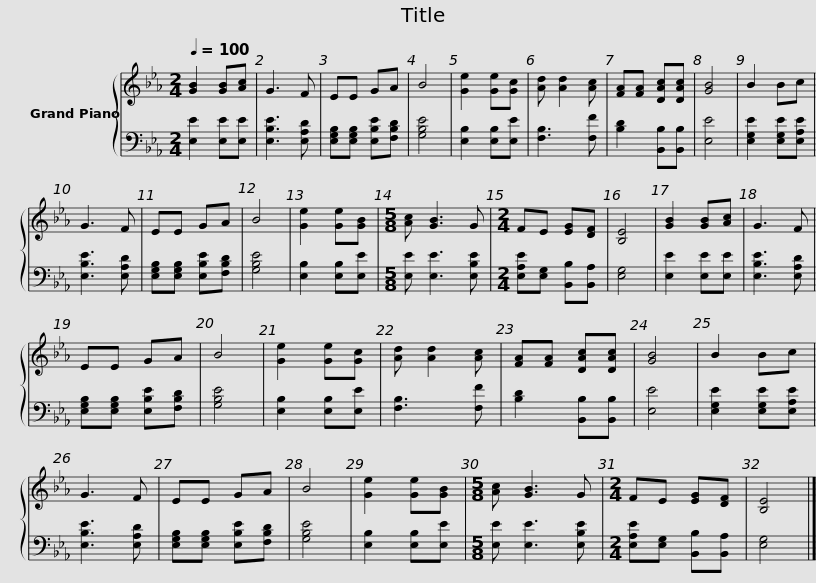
X:1
%%score { 1 | 2 }
L:1/8
Q:1/4=100
M:2/4
I:linebreak $
K:Eb
V:1 treble
V:2 bass
V:1
 [GB]2 [GB][Ac] | G3 F | EE GA | B4 | [Ge]2 [Ge][Gc] | %5
 [Ad] [Ad]2 [Ac] | [FA][FA] [DAc][DAc] | [GB]4 | B2 Bc | G3 F | %10
 EE GA | B4 |$ [Ge]2 [Ge][GB] |[M:5/8] [Ac] [GB]3 G |[M:2/4] FE [EG][DF] | %15
 [B,E]4 | [GB]2 [GB][Ac] | G3 F | EE GA | B4 | %20
 [Ge]2 [Ge][Gc] | [Ad] [Ad]2 [Ac] | [FA][FA] [DAc][DAc] |$ [GB]4 | B2 Bc | %25
 G3 F | EE GA | B4 | [Ge]2 [Ge][GB] |[M:5/8] [Ac] [GB]3 G | %30
[M:2/4] FE [EG][DF] | [B,E]4 |] %32
V:2
 [E,E]2 [E,E][E,E] | [E,B,E]3 [E,A,D] | [E,G,B,][E,G,B,] [E,B,E][F,B,D] | [G,B,E]4 | [E,B,]2 [E,B,][E,E] | %5
 [F,B,]3 [F,F] | [B,D]2 [B,,B,][B,,B,] | [E,E]4 | [E,G,E]2 [E,G,E][E,A,E] | [E,B,E]3 [E,A,D] | %10
 [E,G,B,][E,G,B,] [E,B,E][F,B,D] | [G,B,E]4 |$ [E,B,]2 [E,B,][E,E] |[M:5/8] [E,E] [E,E]3 [E,B,E] |[M:2/4] [E,A,E][E,G,] [B,,B,][B,,A,] | %15
 [E,G,]4 | [E,E]2 [E,E][E,E] | [E,B,E]3 [E,A,D] | [E,G,B,][E,G,B,] [E,B,E][F,B,D] | [G,B,E]4 | %20
 [E,B,]2 [E,B,][E,E] | [F,B,]3 [F,F] | [B,D]2 [B,,B,][B,,B,] |$ [E,E]4 | [E,G,E]2 [E,G,E][E,A,E] | %25
 [E,B,E]3 [E,A,D] | [E,G,B,][E,G,B,] [E,B,E][F,B,D] | [G,B,E]4 | [E,B,]2 [E,B,][E,E] |[M:5/8] [E,E] [E,E]3 [E,B,E] | %30
[M:2/4] [E,A,E][E,G,] [B,,B,][B,,A,] | [E,G,]4 |] %32
